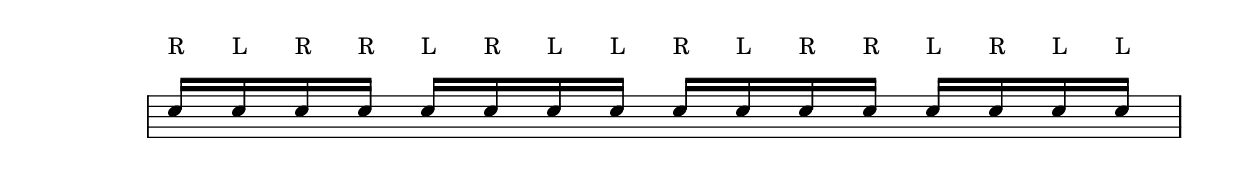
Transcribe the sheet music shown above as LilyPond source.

\version "2.22.1"

rudiment = \drummode {
  \repeat unfold 2 {
    sn16^"R" 16^"L" sn16^"R" 16^"R" sn16^"L" 16^"R" sn16^"L" 16^"L"
  }
}

\score {
  <<
    \new DrumStaff <<
      \override Score.SystemStartBar.collapse-height = #-inf.0
      \omit Staff.TimeSignature
      \omit Staff.Clef
      \new DrumVoice {
        \override TextScript.Y-offset = 6
        \stemUp
        \rudiment
      }
    >>
  >>

  \layout {
    ragged-last = ##f
  }
}